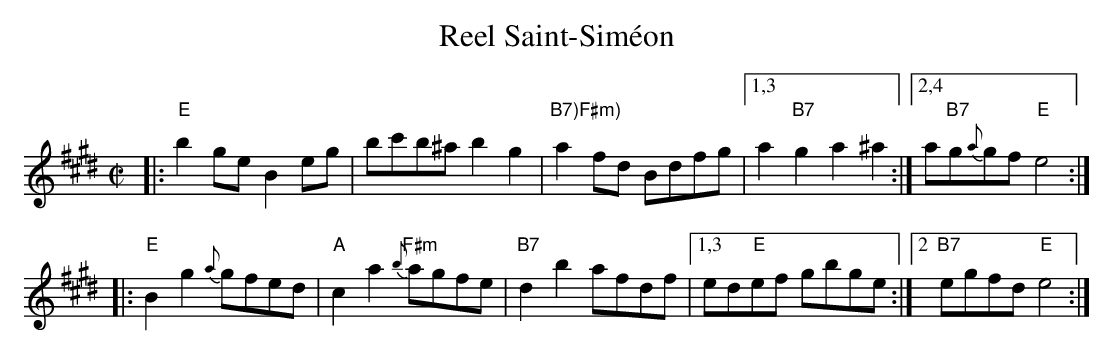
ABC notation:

X:1
T: Reel Saint-Sim\'eon
M: C|
L: 1/8
K: E
|: "E"b2ge B2eg | bc'b^a b2g2 | "B7)F#m)"a2fd Bdfg |1,3 a2"B7"g2 a2^a2 :|2,4 a"B7"g{a}gf "E"e4 :|
|: "E"B2g2 {a}gfed | "A"c2a2 "F#m"{b}agfe | "B7"d2b2 afdf |1,3 ed"E"ef gbge :|2 "B7"egfd "E"e4 :|
